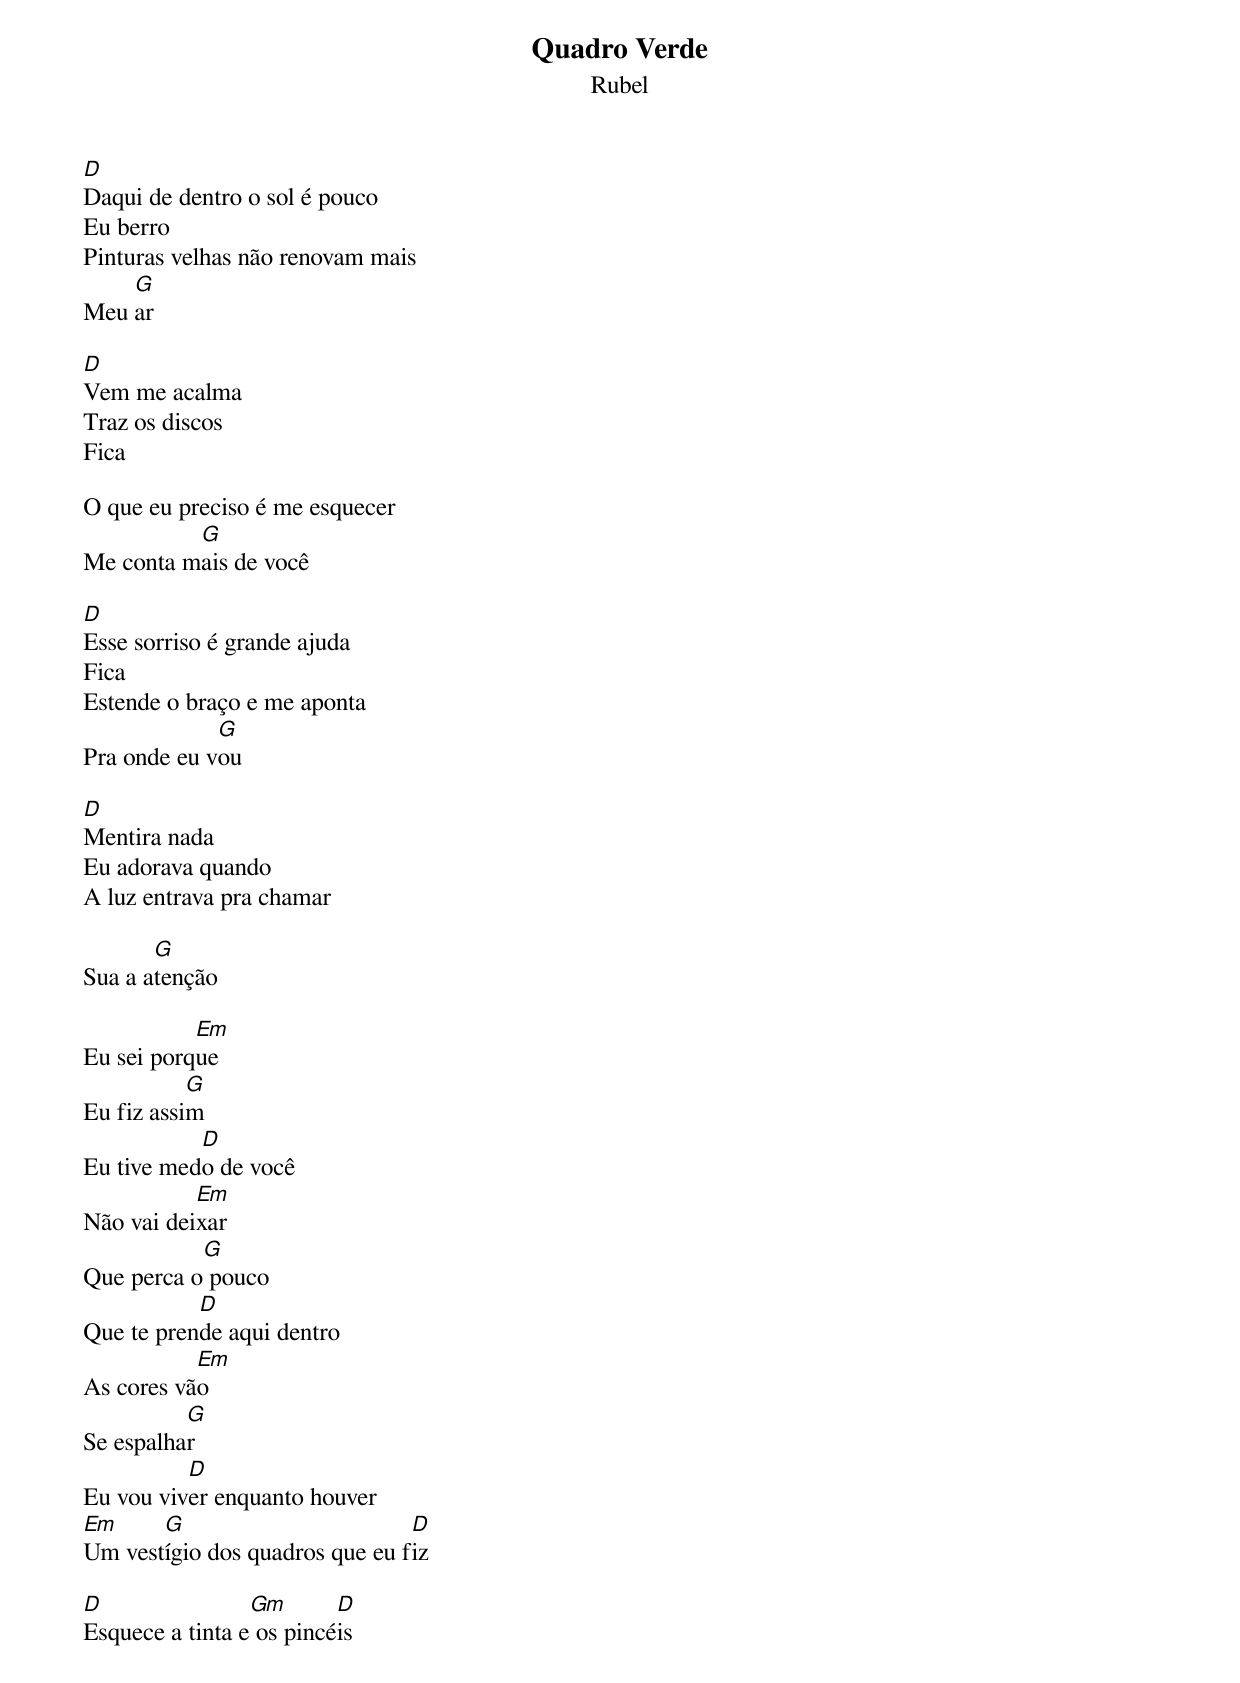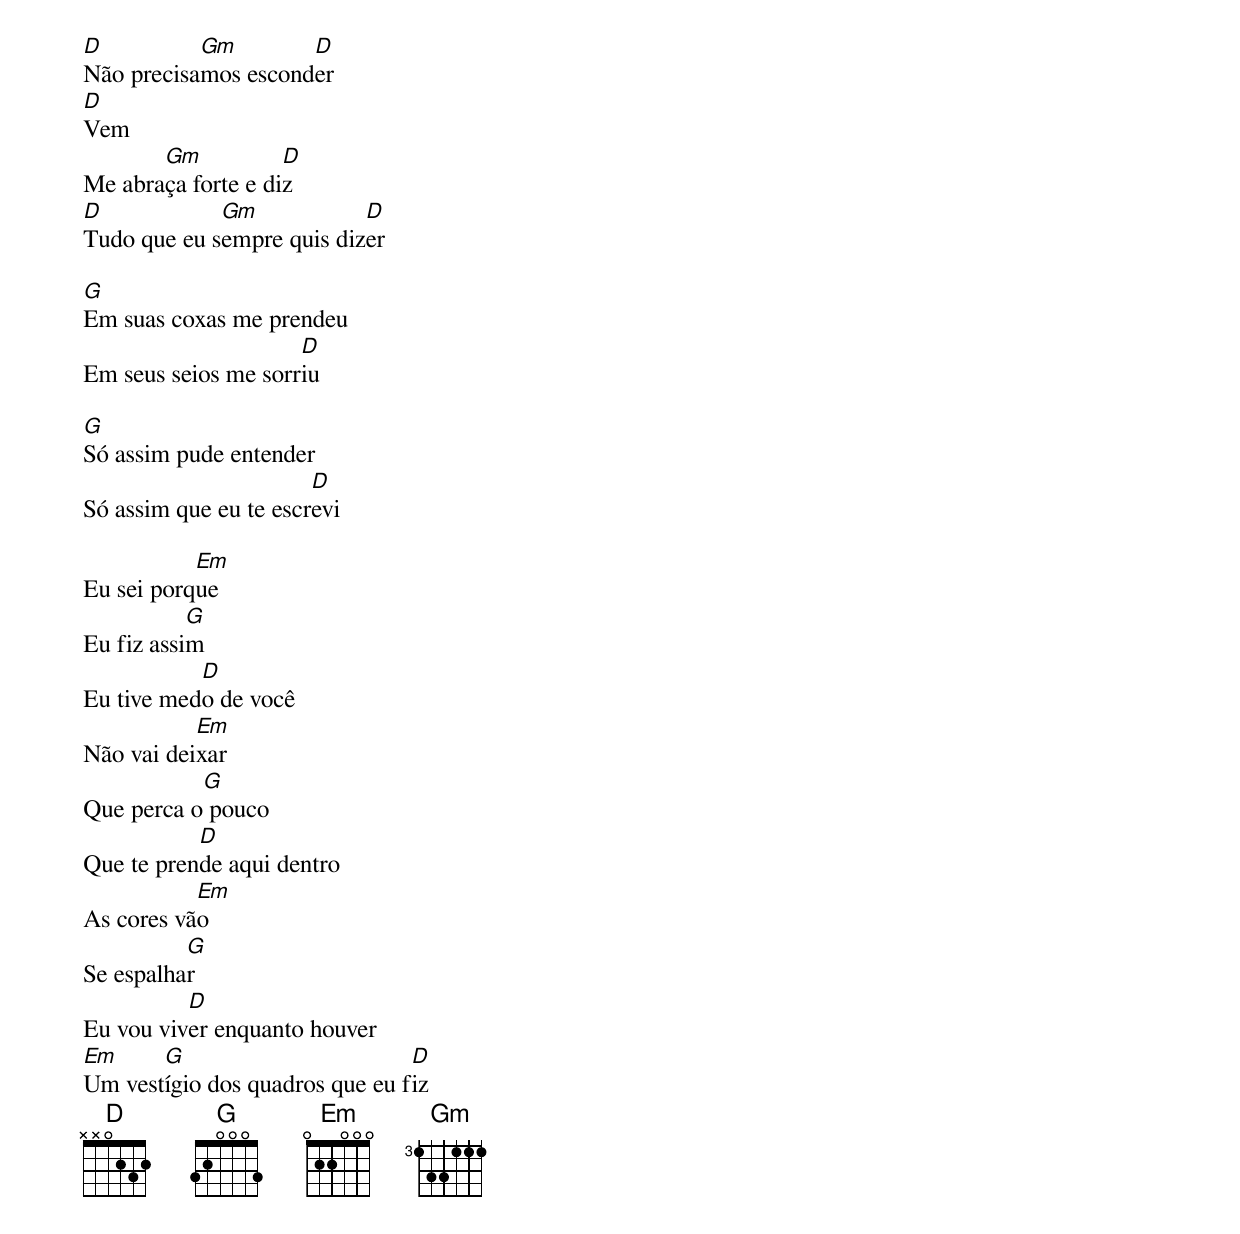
Quadro Verde
Rubel


D
Daqui de dentro o sol é pouco
Eu berro
Pinturas velhas não renovam mais
    G
Meu ar

D
Vem me acalma
Traz os discos
Fica

O que eu preciso é me esquecer
          G
Me conta mais de você

D
Esse sorriso é grande ajuda
Fica
Estende o braço e me aponta
             G
Pra onde eu vou

D
Mentira nada
Eu adorava quando
A luz entrava pra chamar

       G
Sua a atenção

           Em
Eu sei porque
           G
Eu fiz assim
           D
Eu tive medo de você
           Em
Não vai deixar
           G
Que perca o pouco
           D
Que te prende aqui dentro
           Em
As cores vão
          G
Se espalhar
          D
Eu vou viver enquanto houver
Em     G                        D
Um vestígio dos quadros que eu fiz

D                Gm       D
Esquece a tinta e os pincéis
D          Gm        D
Não precisamos esconder
D
Vem
       Gm           D
Me abraça forte e diz
D            Gm            D
Tudo que eu sempre quis dizer

G
Em suas coxas me prendeu
                     D
Em seus seios me sorriu

G
Só assim pude entender
                       D
Só assim que eu te escrevi

           Em
Eu sei porque
           G
Eu fiz assim
           D
Eu tive medo de você
           Em
Não vai deixar
           G
Que perca o pouco
           D
Que te prende aqui dentro
           Em
As cores vão
          G
Se espalhar
          D
Eu vou viver enquanto houver
Em     G                        D
Um vestígio dos quadros que eu fiz
